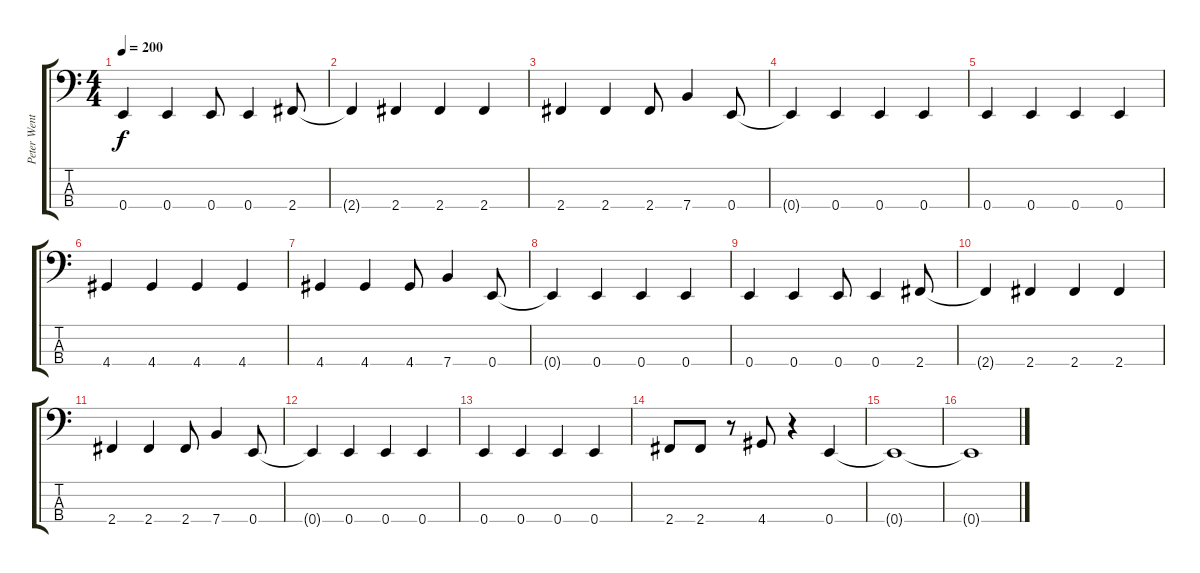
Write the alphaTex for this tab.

\track ("Peter Wentz (Bass)" "Peter Went") {instrument electricbasspick}
\staff {score tabs}
\tuning (G2 D2 A1 E1) {hide}
\ts (4 4)
\tempo 200
\clef f4
\ks c
0.4.4{dy f} 0.4.4 0.4.8 0.4.4 2.4.8 |
2.4{t}.4 2.4.4 2.4.4 2.4.4 |
2.4.4 2.4.4 2.4.8 7.4.4 0.4.8 |
0.4{t}.4 0.4.4 0.4.4 0.4.4 |
0.4.4 0.4.4 0.4.4 0.4.4 |
4.4.4 4.4.4 4.4.4 4.4.4 |
4.4.4 4.4.4 4.4.8 7.4.4 0.4.8 |
0.4{t}.4 0.4.4 0.4.4 0.4.4 |
0.4.4 0.4.4 0.4.8 0.4.4 2.4.8 |
2.4{t}.4 2.4.4 2.4.4 2.4.4 |
2.4.4 2.4.4 2.4.8 7.4.4 0.4.8 |
0.4{t}.4 0.4.4 0.4.4 0.4.4 |
0.4.4 0.4.4 0.4.4 0.4.4 |
2.4.8 2.4.8 r.8 4.4.8 r.4 0.4.4 |
0.4{t}.1 |
0.4{t}.1
